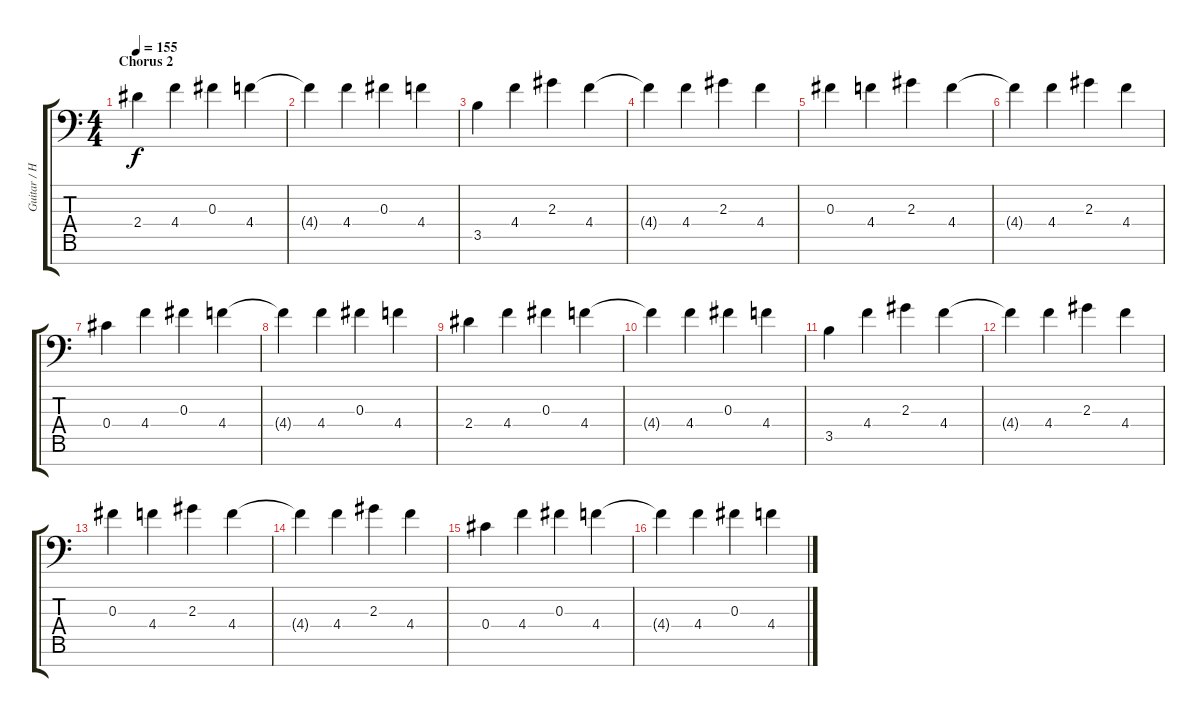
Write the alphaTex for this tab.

\track ("Guitar / Head" "Guitar / H") {instrument overdrivenguitar}
\staff {score tabs}
\tuning (Eb4 Bb3 Gb3 Db3 Ab2 Eb2 Bb1) {hide}
\ts (4 4)
\section ("" "Chorus 2")
\tempo 155
\clef f4
\ks c
2.4.4{dy f volume 10 instrument electricguitarclean} 4.4.4 0.3.4 4.4.4 |
4.4{t}.4 4.4.4 0.3.4 4.4.4 |
3.5.4 4.4.4 2.3.4 4.4.4 |
4.4{t}.4 4.4.4 2.3.4 4.4.4 |
0.3.4 4.4.4 2.3.4 4.4.4 |
4.4{t}.4 4.4.4 2.3.4 4.4.4 |
0.4.4 4.4.4 0.3.4 4.4.4 |
4.4{t}.4 4.4.4 0.3.4 4.4.4 |
2.4.4 4.4.4 0.3.4 4.4.4 |
4.4{t}.4 4.4.4 0.3.4 4.4.4 |
3.5.4 4.4.4 2.3.4 4.4.4 |
4.4{t}.4 4.4.4 2.3.4 4.4.4 |
0.3.4 4.4.4 2.3.4 4.4.4 |
4.4{t}.4 4.4.4 2.3.4 4.4.4 |
0.4.4 4.4.4 0.3.4 4.4.4 |
4.4{t}.4 4.4.4 0.3.4 4.4.4
